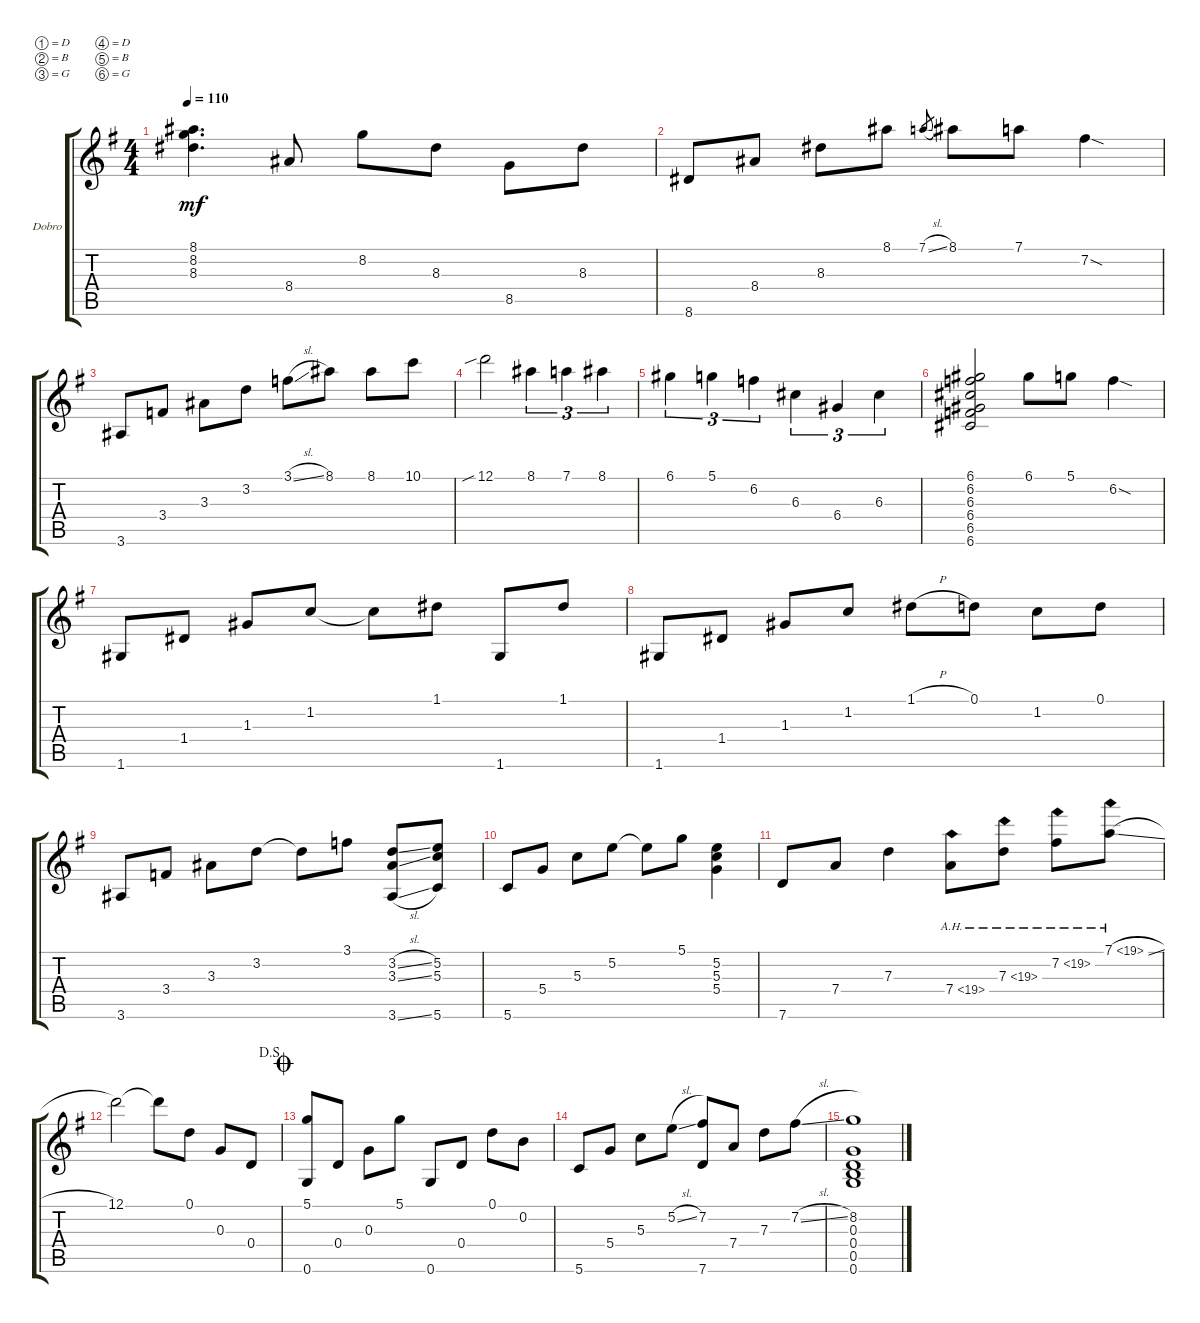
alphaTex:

\bracketExtendMode groupsimilarinstruments
\firstSystemTrackNameOrientation horizontal
\otherSystemsTrackNameOrientation horizontal
\track ("Dobro" "Dobro") {instrument acousticguitarsteel}
\staff {score tabs}
\tuning (D4 B3 G3 D3 B2 G2)
\ts (4 4)
\tempo 110
\clef g2
\ks g
(8.1 8.2 8.3).4{d dy mf} 8.4.8 8.2.8 8.3.8 8.5.8 8.3.8 |
8.6.8 8.4.8 8.3.8 8.1.8 7.1{sl}.8{gr} 8.1.8 7.1.8 7.2{sod}.4 |
3.6.8 3.4.8 3.3.8 3.2.8 3.1{sl}.8 8.1.8 8.1.8 10.1.8 |
12.1{sib}.2 8.1.4{tu (3 2)} 7.1.4{tu (3 2)} 8.1.4{tu (3 2)} |
6.1.4{tu (3 2)} 5.1.4{tu (3 2)} 6.2.4{tu (3 2)} 6.3.4{tu (3 2)} 6.4.4{tu (3 2)} 6.3.4{tu (3 2)} |
(6.1 6.2 6.3 6.4 6.5 6.6).2 6.1.8 5.1.8 6.2{sod}.4 |
1.6.8 1.4.8 1.3.8 1.2.8 1.2{t}.8 1.1.8 1.6.8 1.1.8 |
1.6.8 1.4.8 1.3.8 1.2.8 1.1{h}.8 0.1.8 1.2.8 0.1.8 |
3.6.8 3.4.8 3.3.8 3.2.8 3.2{t}.8 3.1.8 (3.2{sl} 3.3{sl} 3.6{sl}).8 (5.2 5.3 5.6).8 |
5.6.8 5.4.8 5.3.8 5.2.8 5.2{t}.8 5.1.8 (5.2 5.3 5.4).4 |
7.6.8 7.4.8 7.3.4 7.4{ah 12}.8 7.3{ah 12}.8 7.2{ah 12}.8 7.1{ah 12 sl}.8 |
\jump dalsegno
12.1.2 12.1{t}.8 0.1.8 0.3.8 0.4.8 |
\jump coda
(5.1 0.6).8 0.4.8 0.3.8 5.1.8 0.6.8 0.4.8 0.1.8 0.2.8 |
5.6.8 5.4.8 5.3.8 5.2{sl}.8 (7.2 7.6).8 7.4.8 7.3.8 7.2{sl}.8 |
(8.2 0.3 0.4 0.5 0.6).1
